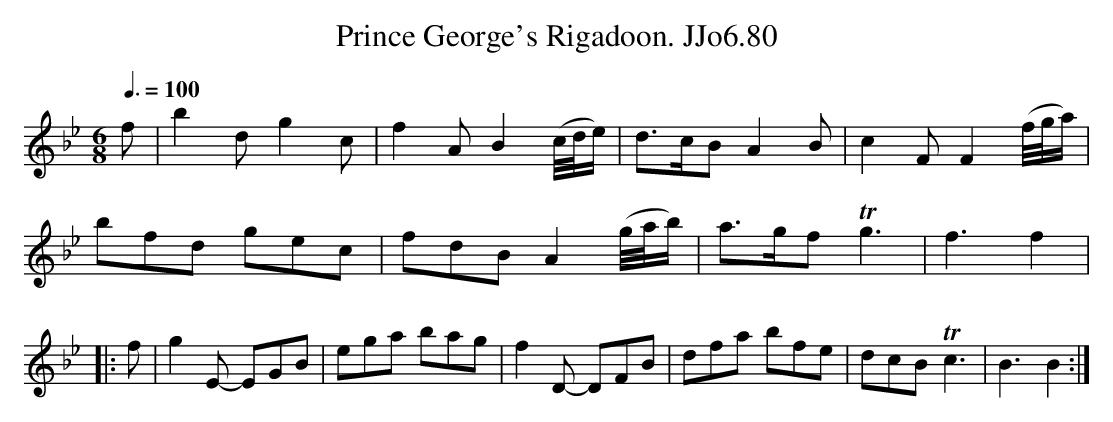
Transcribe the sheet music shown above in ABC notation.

X:1
T:Prince George's Rigadoon. JJo6.80
M:6/8
L:1/8
Q:3/8=100
K:Bb
f|b2d g2c|f2A B2(c//d//e/)|d>cB A2B|c2F F2 (f//g//a/)|
bfd gec|fdB A2 (g//a//b/)|a>gf !trill!g3|f3 f2 |
|: f|g2E- EGB|ega bag|f2D- DFB|dfa bfe|dcB !trill!c3|B3 B2 :|
